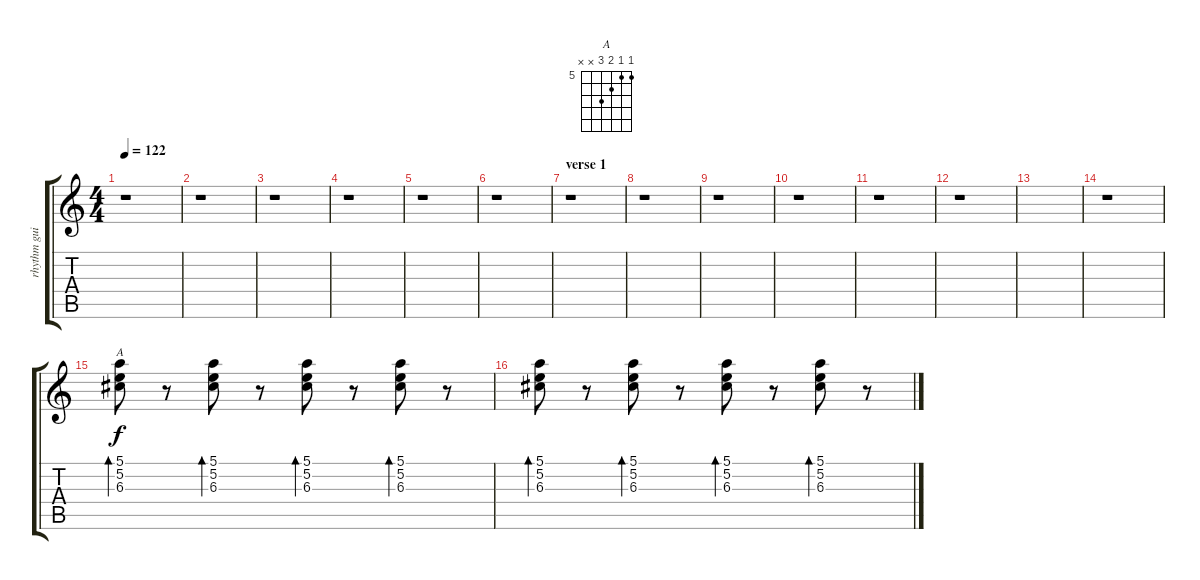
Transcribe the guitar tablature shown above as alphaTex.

\track ("rhythm guitar" "rhythm gui") {instrument overdrivenguitar}
\staff {score tabs}
\tuning (E4 B3 G3 D3 A2 E2) {hide}
\chord ("A" 5 5 6 7 x x) {firstfret 5}
\ts (4 4)
\tempo 122
\clef g2
\ks c
r.1{dy f} |
r.1 |
r.1 |
r.1 |
r.1 |
r.1 |
\section ("" "verse 1")
r.1 |
r.1 |
r.1 |
r.1 |
r.1 |
r.1 |
|
r.1 |
(5.1 5.2 6.3).8{bd 30 ch "A"} r.8 (5.1 5.2 6.3).8{bd 30} r.8 (5.1 5.2 6.3).8{bd 30} r.8 (5.1 5.2 6.3).8{bd 30} r.8 |
(5.1 5.2 6.3).8{bd 30} r.8 (5.1 5.2 6.3).8{bd 30} r.8 (5.1 5.2 6.3).8{bd 30} r.8 (5.1 5.2 6.3).8{bd 30} r.8
